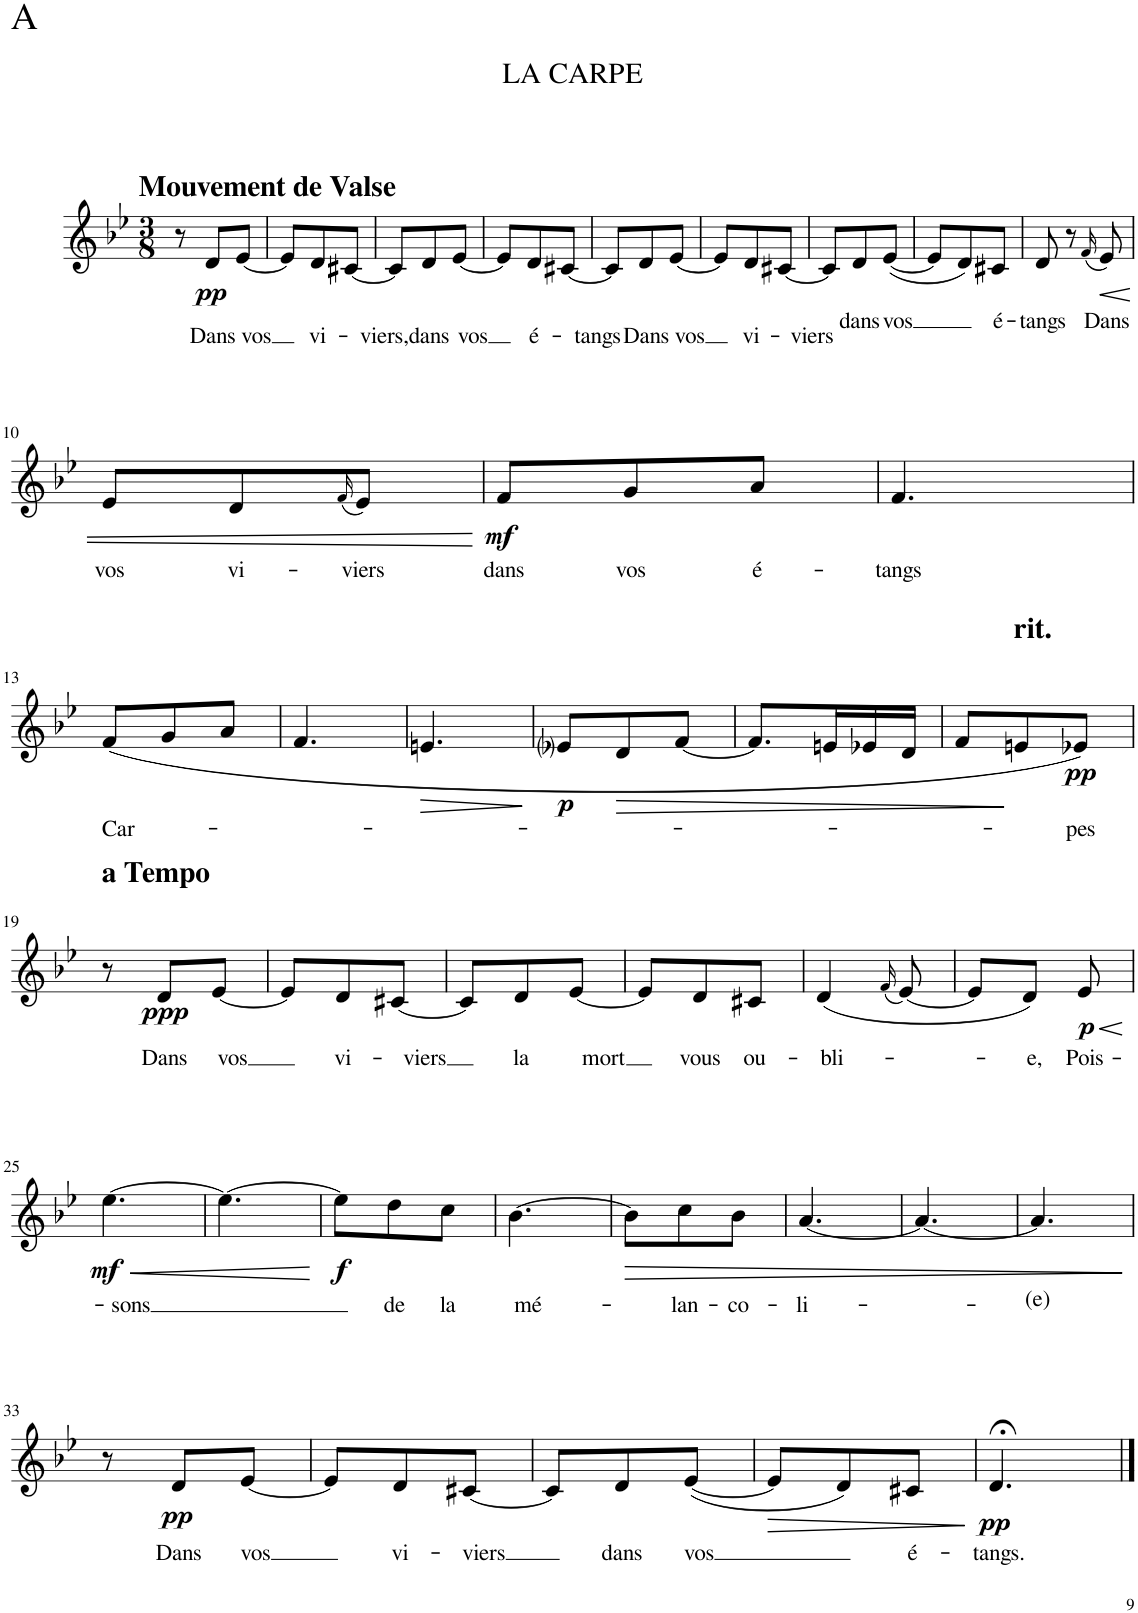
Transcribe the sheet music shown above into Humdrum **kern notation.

**kern	**text	**dynam
*part1	*part1	*part1
*staff1	*staff1	*staff1
*I"Alto	*	*
*clefG2	*	*
*k[b-e-]	*	*
*M3/8	*	*
=1	=1	=1
!LO:TX:a:B:t=Mouvement de Valse	!	!
8r	.	.
!	!LO:LY:b	!LO:DY:b
8d/L	Dans	pp
!	!LO:LY:b	!
[8e-/J	vos	.
=2	=2	=2
8e-/L]	.	.
!	!LO:LY:b	!
8d/	vi-	.
!	!LO:LY:b	!
[8c#X/J	-viers,	.
=3	=3	=3
8c#/L]	.	.
!	!LO:LY:b	!
8d/	dans	.
!	!LO:LY:b	!
[8e-/J	vos	.
=4	=4	=4
8e-/L]	.	.
!	!LO:LY:b	!
8d/	é-	.
!	!LO:LY:b	!
[8c#X/J	-tangs	.
=5	=5	=5
8c#/L]	.	.
!	!LO:LY:b	!
8d/	Dans	.
!	!LO:LY:b	!
[8e-/J	vos	.
=6	=6	=6
8e-/L]	.	.
!	!LO:LY:b	!
8d/	vi-	.
!	!LO:LY:b	!
[8c#X/J	-viers	.
=7	=7	=7
8c#/L]	.	.
!	!LO:LY:b	!
8d/	dans	.
!	!LO:LY:b	!
([8e-/J	vos	.
=8	=8	=8
8e-/L]	.	.
8d/)	.	.
!	!LO:LY:b	!
8c#X/J	é-	.
=9	=9	=9
!	!LO:LY:b	!
8d/	-tangs	.
8r	.	.
(16qf/	.	.
!	!LO:LY:b	!
8e-/)	Dans	.
!!LO:LB:g=z
=10	=10	=10
!	!LO:LY:b	!
8e-/L	vos	.
!	!LO:LY:b	!
8d/	vi-	.
(16qf/	.	.
!	!LO:LY:b	!
8e-/J)	-viers	.
=11	=11	=11
!	!LO:LY:b	!LO:DY:b
8f/L	dans	mf
!	!LO:LY:b	!
8g/	vos	.
!	!LO:LY:b	!
8a/J	é-	.
=12	=12	=12
!	!LO:LY:b	!
4.f/	-tangs	.
!!LO:LB:g=z
=13	=13	=13
!	!LO:LY:b	!
(8f/L	Car-	.
8g/	.	.
8a/J	.	.
=14	=14	=14
4.f/	.	.
=15	=15	=15
!	!	!LO:HP:b
4.en/	.	>
.	.	]
=16	=16	=16
!	!	!LO:DY:b
8e-i/L	.	p
!	!	!LO:HP:b
8d/	.	>
[8f/J	.	.
=17	=17	=17
8.f/L]	.	.
16en/L	.	.
16e-X/	.	.
16d/JJ	.	.
=18	=18	=18
8f/L	.	.
!LO:TX:a:B:t=rit.	!	!
8en/	.	]
!	!LO:LY:b	!LO:DY:b
8e-X/J)	-pes	pp
!!LO:LB:g=z
=19	=19	=19
!LO:TX:a:B:t=a Tempo	!	!
8r	.	.
!	!LO:LY:b	!LO:DY:b
8d/L	Dans	ppp
!	!LO:LY:b	!
[8e-/J	vos	.
=20	=20	=20
8e-/L]	.	.
!	!LO:LY:b	!
8d/	vi-	.
!	!LO:LY:b	!
[8c#X/J	-viers	.
=21	=21	=21
8c#/L]	.	.
!	!LO:LY:b	!
8d/	la	.
!	!LO:LY:b	!
[8e-/J	mort	.
=22	=22	=22
8e-/L]	.	.
!	!LO:LY:b	!
8d/	vous	.
!	!LO:LY:b	!
8c#X/J	ou-	.
=23	=23	=23
!	!LO:LY:b	!
(4d/	-bli-	.
(16qf/	.	.
[8e-/)	.	.
=24	=24	=24
8e-/L]	.	.
!	!LO:LY:b	!
8d/J)	-e,	.
!	!LO:LY:b	!LO:HP:b
!	!	!LO:DY:n=1:b
8e-/	Pois-	< p
.	.	[
!!LO:LB:g=z
=25	=25	=25
!	!LO:LY:b	!LO:HP:b
!	!	!LO:DY:n=1:b
[4.ee-\	-sons	< mf
=26	=26	=26
4.ee-\_	.	.
.	.	[
=27	=27	=27
!	!	!LO:DY:b
8ee-\L]	.	f
!	!LO:LY:b	!
8dd\	de	.
!	!LO:LY:b	!
8cc\J	la	.
=28	=28	=28
!	!LO:LY:b	!
[4.b-\	mé-	.
=29	=29	=29
!	!	!LO:HP:b
8b-\L]	.	>
!	!LO:LY:b	!
8cc\	-lan-	.
!	!LO:LY:b	!
8b-\J	-co-	.
=30	=30	=30
!	!LO:LY:b	!
[4.a/	-li-	.
=31	=31	=31
4.a/_	.	.
=32	=32	=32
!	!LO:LY:b	!
4.a/]	-(e)	.
.	.	]
!!LO:LB:g=z
=33	=33	=33
8r	.	.
!	!LO:LY:b	!LO:DY:b
8d/L	Dans	pp
!	!LO:LY:b	!
[8e-/J	vos	.
=34	=34	=34
8e-/L]	.	.
!	!LO:LY:b	!
8d/	vi-	.
!	!LO:LY:b	!
[8c#X/J	-viers	.
=35	=35	=35
8c#/L]	.	.
!	!LO:LY:b	!
8d/	dans	.
!	!LO:LY:b	!
([8e-/J	vos	.
=36	=36	=36
!	!	!LO:HP:b
8e-/L]	.	>
8d/)	.	.
!	!LO:LY:b	!
8c#X/J	é-	.
.	.	]
=37	=37	=37
!	!LO:LY:b	!LO:DY:b
4.d;</	-tangs.	pp
==	==	==
*-	*-	*-
